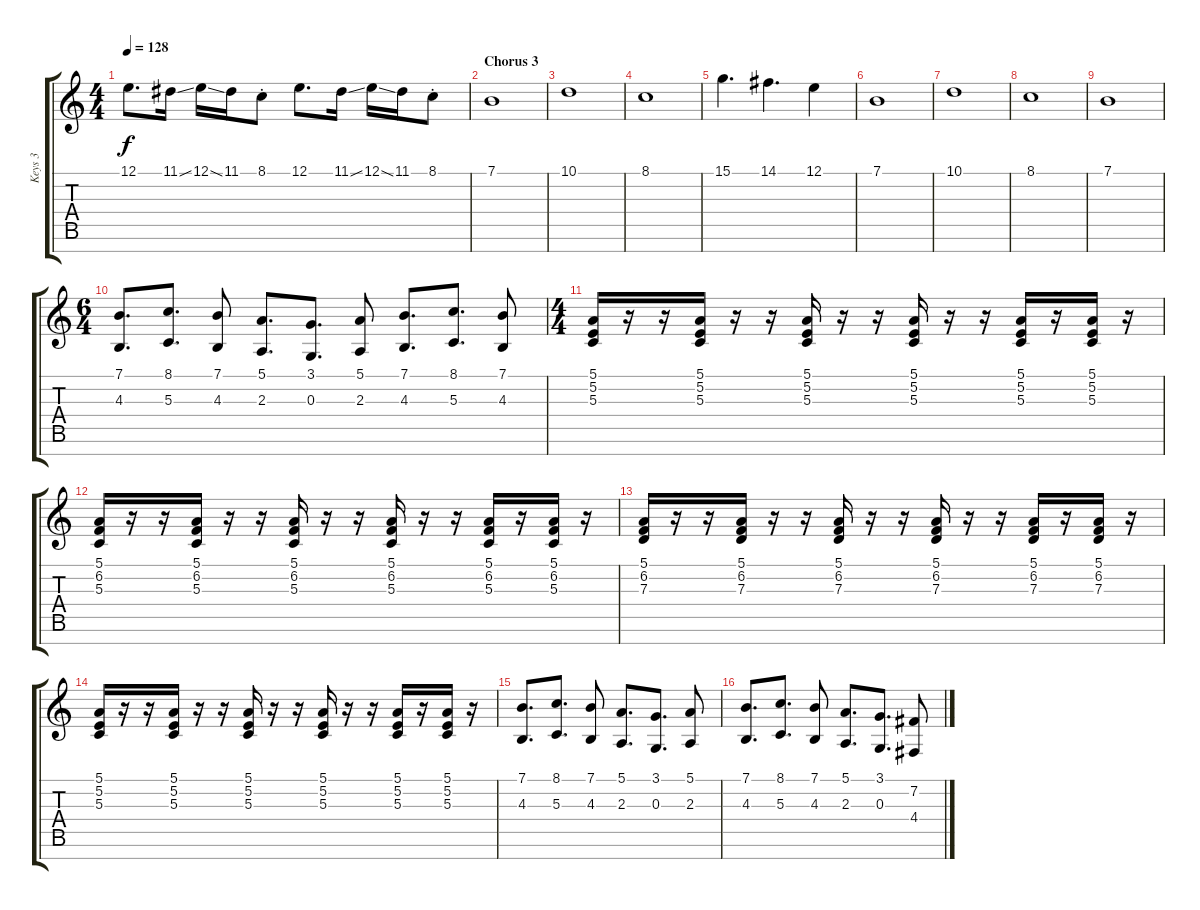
\track ("Keys 3" "Keys 3") {instrument stringensemble2}
\staff {score tabs}
\tuning (E4 B3 G3 D3 A2 E2 B1) {hide}
\ts (4 4)
\tempo 128
\clef g2
\ks c
12.1.8{d dy f} 11.1{ss}.16 12.1{ss}.16 11.1.16 8.1{st}.8 12.1.8{d} 11.1{ss}.16 12.1{ss}.16 11.1.16 8.1{st}.8 |
\section ("" "Chorus 3")
7.1.1 |
10.1.1 |
8.1.1 |
15.1.4{d} 14.1.4{d} 12.1.4 |
7.1.1 |
10.1.1 |
8.1.1 |
7.1.1 |
\ts (6 4)
(7.1 4.3).8{d} (8.1 5.3).8{d} (7.1 4.3).8 (5.1 2.3).8{d} (3.1 0.3).8{d} (5.1 2.3).8 (7.1 4.3).8{d} (8.1 5.3).8{d} (7.1 4.3).8 |
\ts (4 4)
(5.1 5.2 5.3).16 r.16 r.16 (5.1 5.2 5.3).16 r.16 r.16 (5.1 5.2 5.3).16 r.16 r.16 (5.1 5.2 5.3).16 r.16 r.16 (5.1 5.2 5.3).16 r.16 (5.1 5.2 5.3).16 r.16 |
(5.1 6.2 5.3).16 r.16 r.16 (5.1 6.2 5.3).16 r.16 r.16 (5.1 6.2 5.3).16 r.16 r.16 (5.1 6.2 5.3).16 r.16 r.16 (5.1 6.2 5.3).16 r.16 (5.1 6.2 5.3).16 r.16 |
(5.1 6.2 7.3).16 r.16 r.16 (5.1 6.2 7.3).16 r.16 r.16 (5.1 6.2 7.3).16 r.16 r.16 (5.1 6.2 7.3).16 r.16 r.16 (5.1 6.2 7.3).16 r.16 (5.1 6.2 7.3).16 r.16 |
(5.1 5.2 5.3).16 r.16 r.16 (5.1 5.2 5.3).16 r.16 r.16 (5.1 5.2 5.3).16 r.16 r.16 (5.1 5.2 5.3).16 r.16 r.16 (5.1 5.2 5.3).16 r.16 (5.1 5.2 5.3).16 r.16 |
(7.1 4.3).8{d} (8.1 5.3).8{d} (7.1 4.3).8 (5.1 2.3).8{d} (3.1 0.3).8{d} (5.1 2.3).8 |
(7.1 4.3).8{d} (8.1 5.3).8{d} (7.1 4.3).8 (5.1 2.3).8{d} (3.1 0.3).8{d} (7.2 4.4).8
